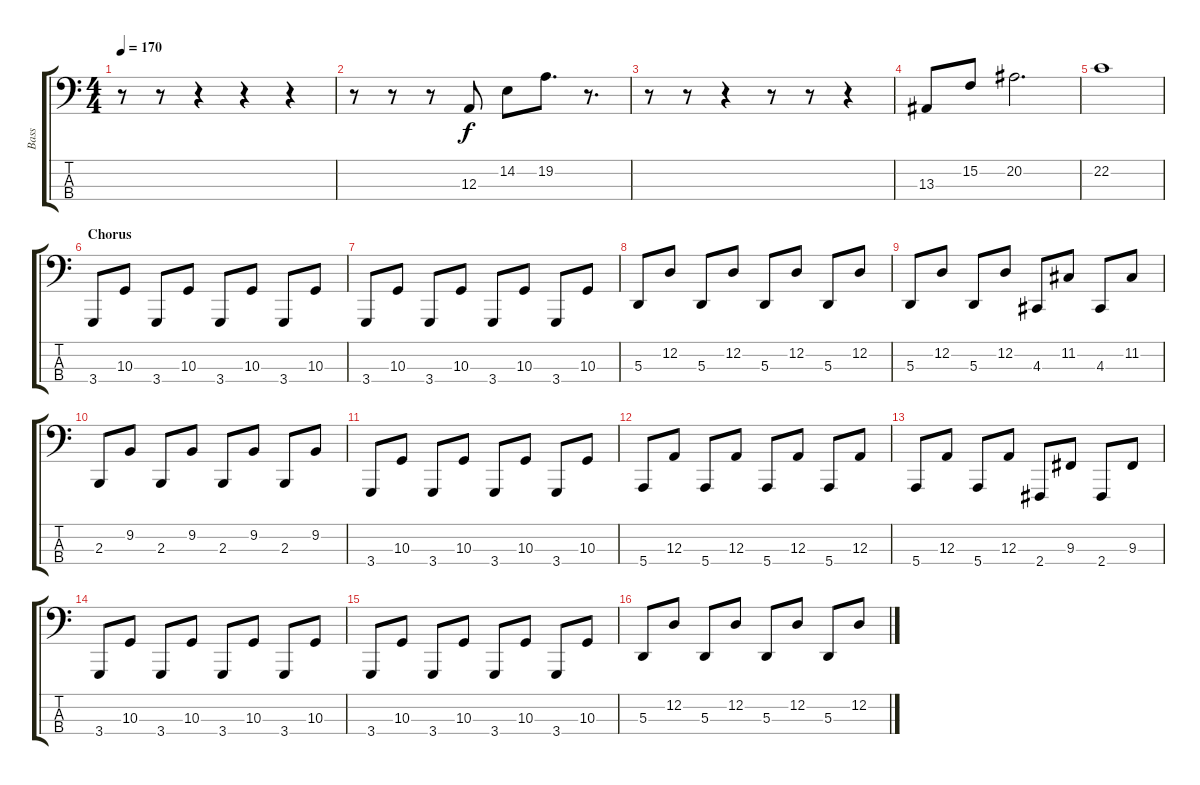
\track ("Bass" "Bass") {instrument acousticgrandpiano}
\staff {score tabs}
\tuning (G2 D2 A1 E1) {hide}
\ts (4 4)
\tempo 170
\clef f4
\ks c
r.8{dy f} r.8 r.4 r.4 r.4 |
r.8 r.8 r.8 12.3.8 14.2.8 19.2.8{d} r.8{d} |
r.8 r.8 r.4 r.8 r.8 r.4 |
13.3.8 15.2.8 20.2.2{d} |
22.2.1 |
\section ("" "Chorus")
3.4.8 10.3.8 3.4.8 10.3.8 3.4.8 10.3.8 3.4.8 10.3.8 |
3.4.8 10.3.8 3.4.8 10.3.8 3.4.8 10.3.8 3.4.8 10.3.8 |
5.3.8 12.2.8 5.3.8 12.2.8 5.3.8 12.2.8 5.3.8 12.2.8 |
5.3.8 12.2.8 5.3.8 12.2.8 4.3.8 11.2.8 4.3.8 11.2.8 |
2.3.8 9.2.8 2.3.8 9.2.8 2.3.8 9.2.8 2.3.8 9.2.8 |
3.4.8 10.3.8 3.4.8 10.3.8 3.4.8 10.3.8 3.4.8 10.3.8 |
5.4.8 12.3.8 5.4.8 12.3.8 5.4.8 12.3.8 5.4.8 12.3.8 |
5.4.8 12.3.8 5.4.8 12.3.8 2.4.8 9.3.8 2.4.8 9.3.8 |
3.4.8 10.3.8 3.4.8 10.3.8 3.4.8 10.3.8 3.4.8 10.3.8 |
3.4.8 10.3.8 3.4.8 10.3.8 3.4.8 10.3.8 3.4.8 10.3.8 |
5.3.8 12.2.8 5.3.8 12.2.8 5.3.8 12.2.8 5.3.8 12.2.8
